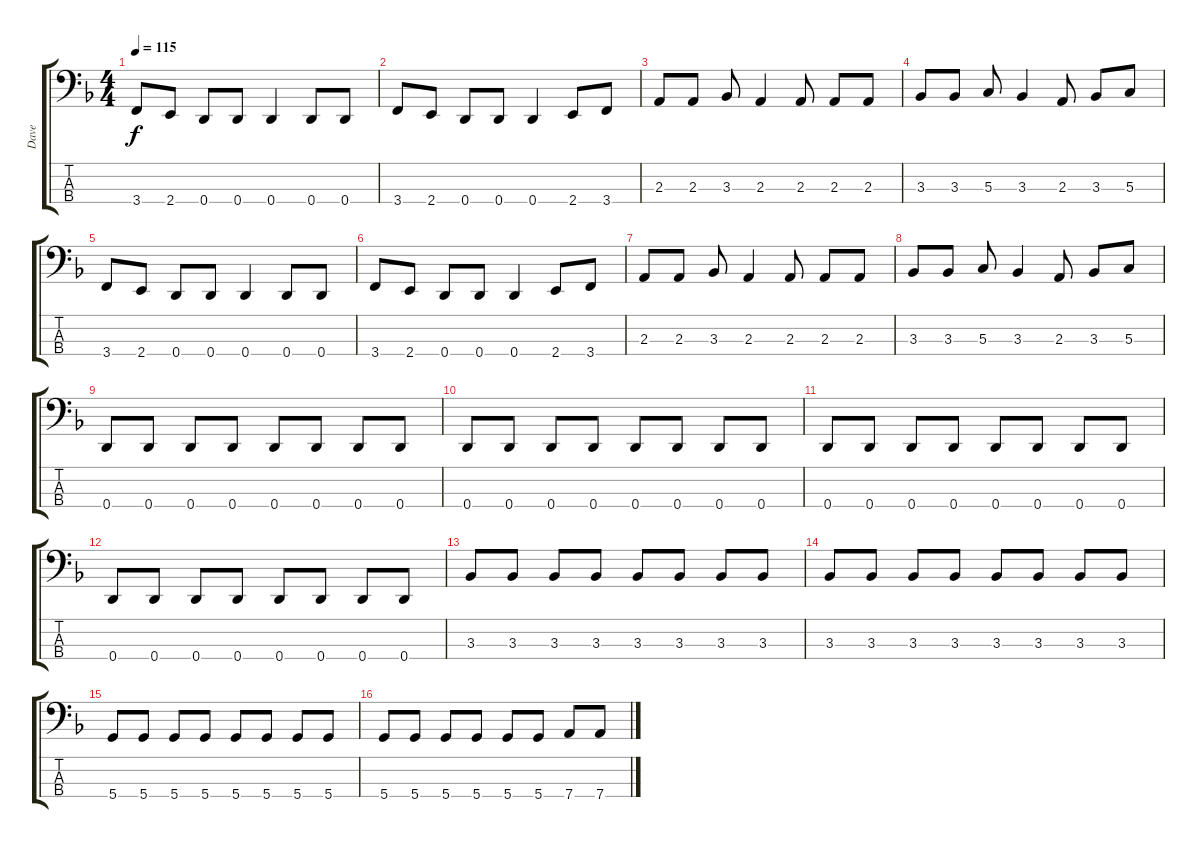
\track ("Dave" "Dave") {instrument electricbasspick}
\staff {score tabs}
\tuning (F2 C2 G1 D1) {hide}
\ts (4 4)
\tempo 115
\clef f4
\ks dminor
3.4.8{dy f} 2.4.8 0.4.8 0.4.8 0.4.4 0.4.8 0.4.8 |
3.4.8 2.4.8 0.4.8 0.4.8 0.4.4 2.4.8 3.4.8 |
2.3.8 2.3.8 3.3.8 2.3.4 2.3.8 2.3.8 2.3.8 |
3.3.8 3.3.8 5.3.8 3.3.4 2.3.8 3.3.8 5.3.8 |
3.4.8 2.4.8 0.4.8 0.4.8 0.4.4 0.4.8 0.4.8 |
3.4.8 2.4.8 0.4.8 0.4.8 0.4.4 2.4.8 3.4.8 |
2.3.8 2.3.8 3.3.8 2.3.4 2.3.8 2.3.8 2.3.8 |
3.3.8 3.3.8 5.3.8 3.3.4 2.3.8 3.3.8 5.3.8 |
0.4.8 0.4.8 0.4.8 0.4.8 0.4.8 0.4.8 0.4.8 0.4.8 |
0.4.8 0.4.8 0.4.8 0.4.8 0.4.8 0.4.8 0.4.8 0.4.8 |
0.4.8 0.4.8 0.4.8 0.4.8 0.4.8 0.4.8 0.4.8 0.4.8 |
0.4.8 0.4.8 0.4.8 0.4.8 0.4.8 0.4.8 0.4.8 0.4.8 |
3.3.8 3.3.8 3.3.8 3.3.8 3.3.8 3.3.8 3.3.8 3.3.8 |
3.3.8 3.3.8 3.3.8 3.3.8 3.3.8 3.3.8 3.3.8 3.3.8 |
5.4.8 5.4.8 5.4.8 5.4.8 5.4.8 5.4.8 5.4.8 5.4.8 |
5.4.8 5.4.8 5.4.8 5.4.8 5.4.8 5.4.8 7.4.8 7.4.8
